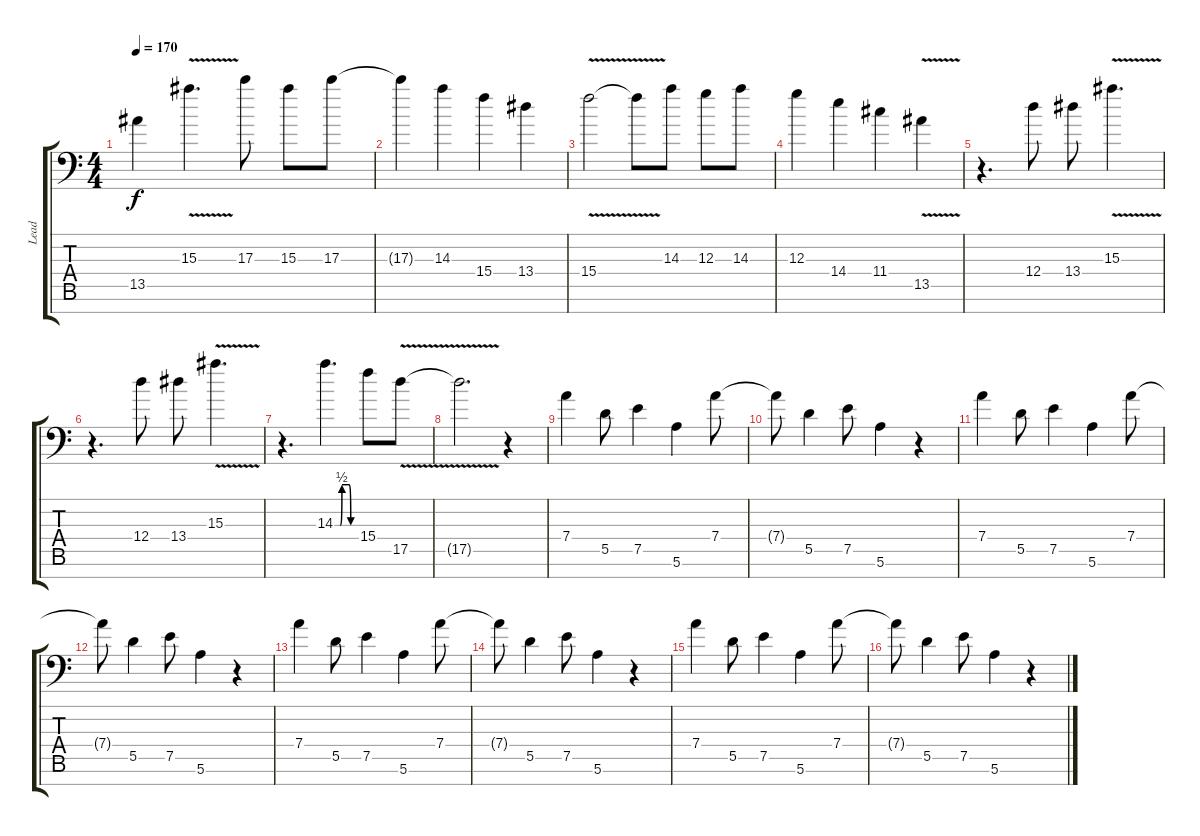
\track ("Lead" "Lead") {instrument distortionguitar}
\staff {score tabs}
\tuning (E4 B3 G3 D3 A2 E2 A1) {hide}
\ts (4 4)
\tempo 170
\clef f4
\ks c
13.5.4{dy f} 15.3{v}.4{d} 17.3.8 15.3.8 17.3.8 |
17.3{t}.4 14.3.4 15.4.4 13.4.4 |
15.4{v}.2 15.4{t}.8 14.3.8 12.3.8 14.3.8 |
12.3.4 14.4.4 11.4.4 13.5{v}.4 |
r.4{d} 12.4.8 13.4.8 15.3{v}.4{d} |
r.4{d} 12.4.8 13.4.8 15.3{v}.4{d} |
r.4{d} 14.3{be (custom 0 0 15 0 20 2 40 2 45 0 60 0)}.4{d} 15.4.8 17.5{v}.8 |
17.5{t}.2{d} r.4 |
7.4.4 5.5.8 7.5.4 5.6.4 7.4.8 |
7.4{t}.8 5.5.4 7.5.8 5.6.4 r.4 |
7.4.4 5.5.8 7.5.4 5.6.4 7.4.8 |
7.4{t}.8 5.5.4 7.5.8 5.6.4 r.4 |
7.4.4 5.5.8 7.5.4 5.6.4 7.4.8 |
7.4{t}.8 5.5.4 7.5.8 5.6.4 r.4 |
7.4.4 5.5.8 7.5.4 5.6.4 7.4.8 |
7.4{t}.8 5.5.4 7.5.8 5.6.4 r.4
